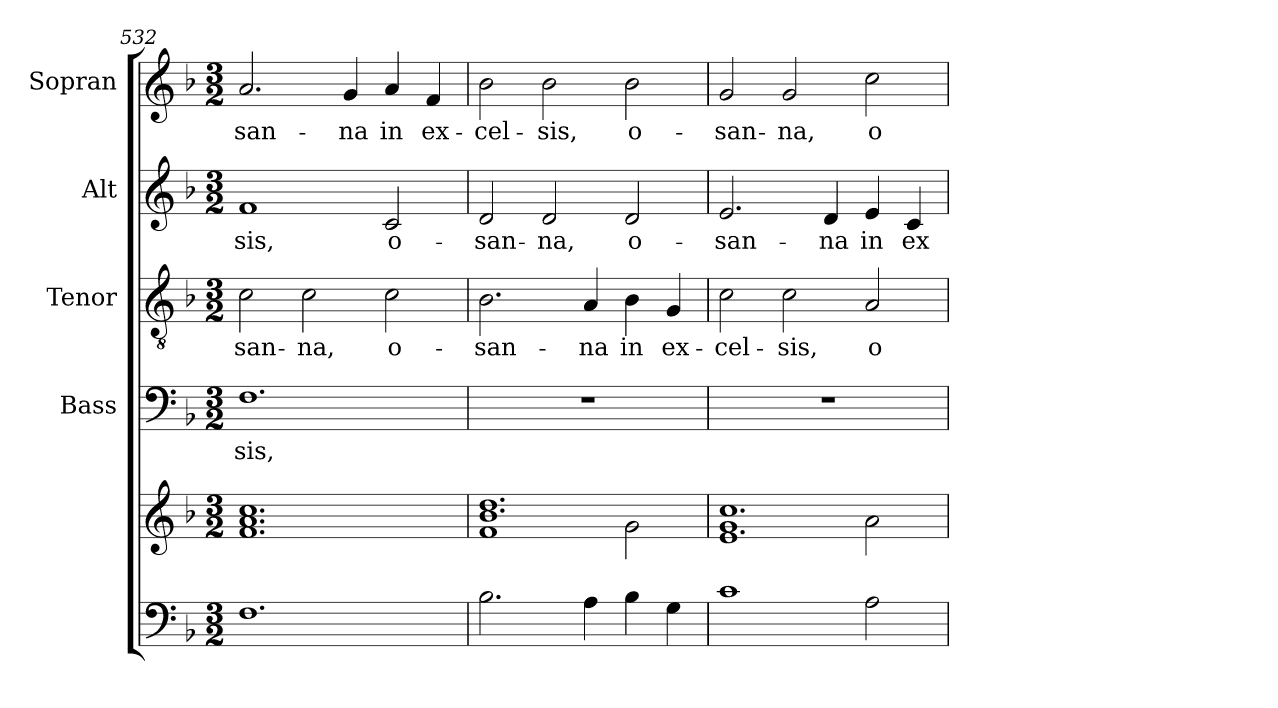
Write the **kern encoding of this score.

**kern	**kern	**kern	**text	**kern	**text	**kern	**text	**kern	**text
*part5	*part5	*part4	*part4	*part3	*part3	*part2	*part2	*part1	*part1
*staff6	*staff5	*staff4	*staff4	*staff3	*staff3	*staff2	*staff2	*staff1	*staff1
*	*	*I"Bass	*	*I"Tenor	*	*I"Alt	*	*I"Sopran	*
*	*	*I'B.	*	*I'T.	*	*I'A.	*	*I'S.	*
*clefF4	*clefG2	*clefF4	*	*clefGv2	*	*clefG2	*	*clefG2	*
*k[b-]	*k[b-]	*k[b-]	*	*k[b-]	*	*k[b-]	*	*k[b-]	*
*F:	*F:	*F:	*	*F:	*	*F:	*	*F:	*
*M3/2	*M3/2	*M3/2	*	*M3/2	*	*M3/2	*	*M3/2	*
=532	=532	=532	=532	=532	=532	=532	=532	=532	=532
!	!	!	!LO:LY:b	!	!LO:LY:b	!	!LO:LY:b	!	!LO:LY:b
1.F	1.f 1.a 1.cc	1.F	-sis,	2c\	-san-	1f	-sis,	2.a/	-san-
!	!	!	!	!	!LO:LY:b	!	!	!	!
.	.	.	.	2c\	-na,	.	.	.	.
!	!	!	!	!	!	!	!	!	!LO:LY:b
.	.	.	.	.	.	.	.	4g/	-na
!	!	!	!	!	!LO:LY:b	!	!LO:LY:b	!	!LO:LY:b
.	.	.	.	2c\	o-	2c/	o-	4a/	in
!	!	!	!	!	!	!	!	!	!LO:LY:b
.	.	.	.	.	.	.	.	4f/	ex-
=533	=533	=533	=533	=533	=533	=533	=533	=533	=533
*	*^	*	*	*	*	*	*	*	*
!	!	!	!	!	!	!LO:LY:b	!	!LO:LY:b	!	!LO:LY:b
2.B-\	1.b- 1.dd	1f	1.r	.	2.B-\	-san-	2d/	-san-	2b-\	-cel-
!	!	!	!	!	!	!	!	!LO:LY:b	!	!LO:LY:b
.	.	.	.	.	.	.	2d/	-na,	2b-\	-sis,
!	!	!	!	!	!	!LO:LY:b	!	!	!	!
4A\	.	.	.	.	4A/	-na	.	.	.	.
!	!	!	!	!	!	!LO:LY:b	!	!LO:LY:b	!	!LO:LY:b
4B-\	.	2g\	.	.	4B-\	in	2d/	o-	2b-\	o-
!	!	!	!	!	!	!LO:LY:b	!	!	!	!
4G\	.	.	.	.	4G/	ex-	.	.	.	.
=534	=534	=534	=534	=534	=534	=534	=534	=534	=534	=534
!	!	!	!	!	!	!LO:LY:b	!	!LO:LY:b	!	!LO:LY:b
1c	1.e 1.cc	1g	1.r	.	2c\	-cel-	2.e/	-san-	2g/	-san-
!	!	!	!	!	!	!LO:LY:b	!	!	!	!LO:LY:b
.	.	.	.	.	2c\	-sis,	.	.	2g/	-na,
!	!	!	!	!	!	!	!	!LO:LY:b	!	!
.	.	.	.	.	.	.	4d/	-na	.	.
!	!	!	!	!	!	!LO:LY:b	!	!LO:LY:b	!	!LO:LY:b
2A\	.	2a\	.	.	2A/	o-	4e/	in	2cc\	o-
!	!	!	!	!	!	!	!	!LO:LY:b	!	!
.	.	.	.	.	.	.	4c/	ex-	.	.
*	*v	*v	*	*	*	*	*	*	*	*
=	=	=	=	=	=	=	=	=	=
*-	*-	*-	*-	*-	*-	*-	*-	*-	*-
